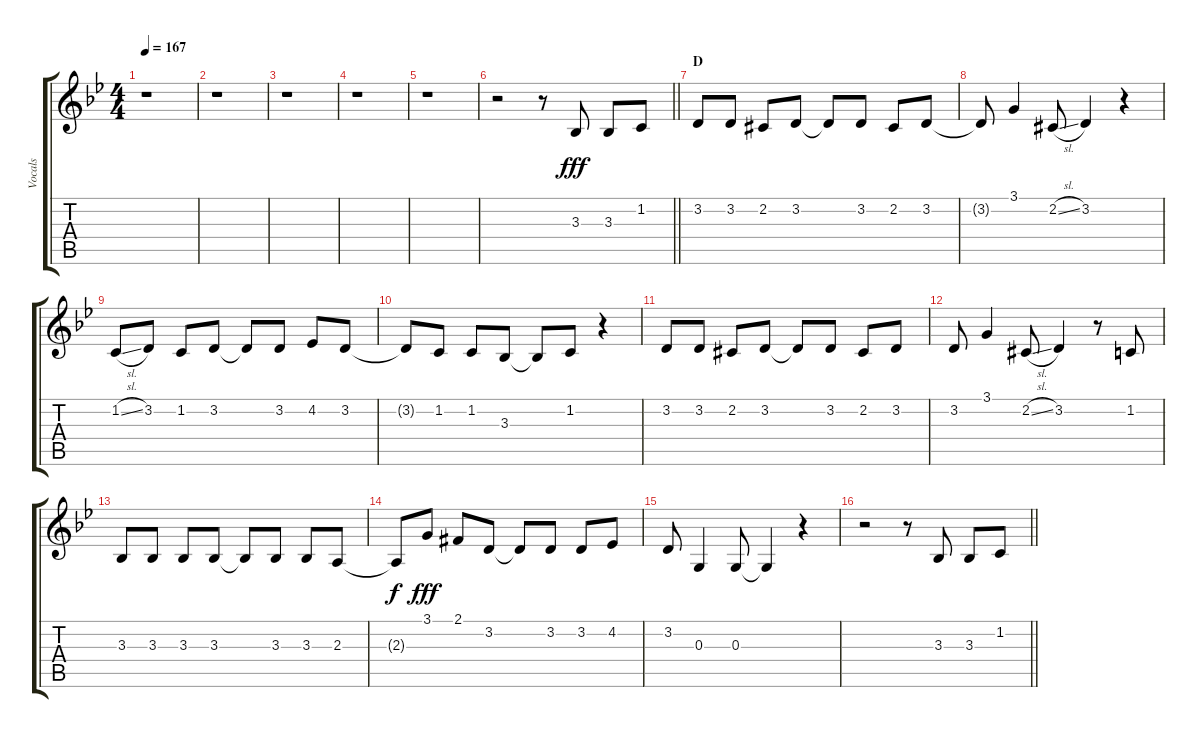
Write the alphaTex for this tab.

\track ("Vocals" "Vocals") {instrument voiceoohs}
\staff {score tabs}
\tuning (E4 B3 G3 D3 A2 E2) {hide}
\ts (4 4)
\tempo 167
\clef g2
\ks bb
r.1{dy fff} |
r.1 |
r.1 |
r.1 |
r.1 |
\barLineRight lightlight
r.2 r.8 3.3.8 3.3.8 1.2.8 |
\section ("" "D")
3.2.8 3.2.8 2.2{acc #}.8 3.2.8 3.2{t}.8 3.2.8 2.2{acc #}.8 3.2.8 |
3.2{t}.8 3.1.4 2.2{sl acc #}.8 3.2.4 r.4 |
1.2{sl}.8 3.2.8 1.2.8 3.2.8 3.2{t}.8 3.2.8 4.2.8 3.2.8 |
3.2{t}.8 1.2.8 1.2.8 3.3.8 3.3{t}.8 1.2.8 r.4 |
3.2.8 3.2.8 2.2{acc #}.8 3.2.8 3.2{t}.8 3.2.8 2.2{acc #}.8 3.2.8 |
3.2.8 3.1.4 2.2{sl acc #}.8 3.2.4 r.8 1.2.8 |
3.3.8 3.3.8 3.3.8 3.3.8 3.3{t}.8 3.3.8 3.3.8 2.3.8 |
2.3{t}.8{dy f} 3.1.8{dy fff} 2.1{acc #}.8 3.2.8 3.2{t}.8 3.2.8 3.2.8 4.2.8 |
3.2.8 0.3.4 0.3.8 0.3{t}.4 r.4 |
\barLineRight lightlight
r.2 r.8 3.3.8 3.3.8 1.2.8
